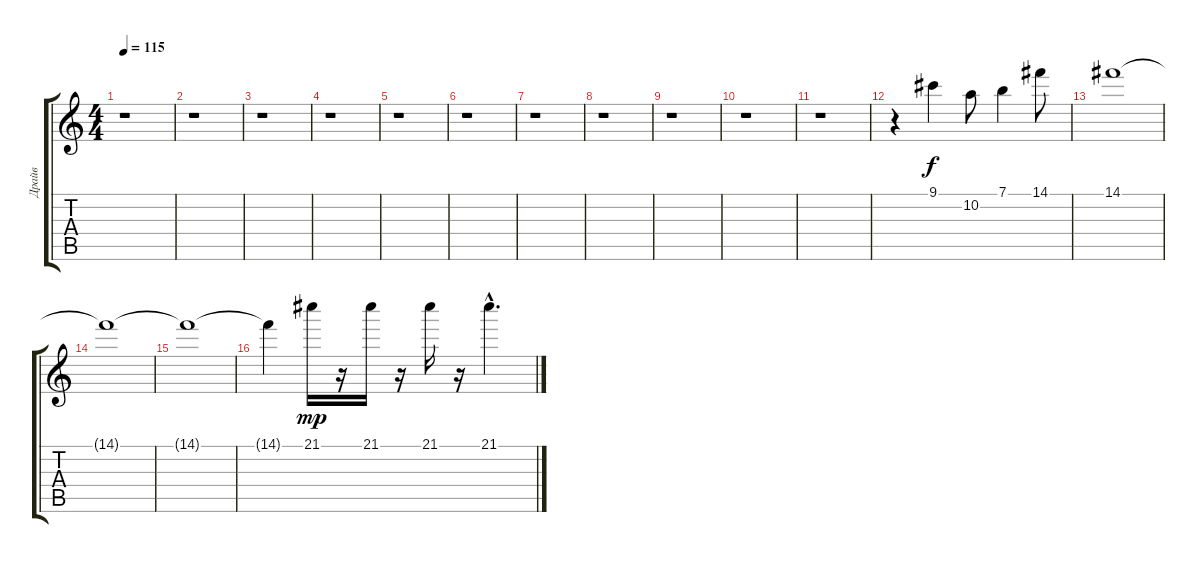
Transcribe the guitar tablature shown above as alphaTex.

\track ("Драйв" "Драйв") {instrument distortionguitar}
\staff {score tabs}
\tuning (E4 B3 G3 D3 A2 E2) {hide}
\ts (4 4)
\tempo 115
\clef g2
\ks c
r.1{dy f} |
r.1 |
r.1 |
r.1 |
r.1 |
r.1 |
r.1 |
r.1 |
r.1 |
r.1 |
r.1 |
r.4 9.1.4 10.2.8 7.1.4 14.1.8 |
14.1.1 |
14.1{t}.1 |
14.1{t}.1 |
14.1{t}.4 21.1.16{dy mp} r.16 21.1.16 r.16 21.1.16 r.16 21.1{hac}.4{d}
